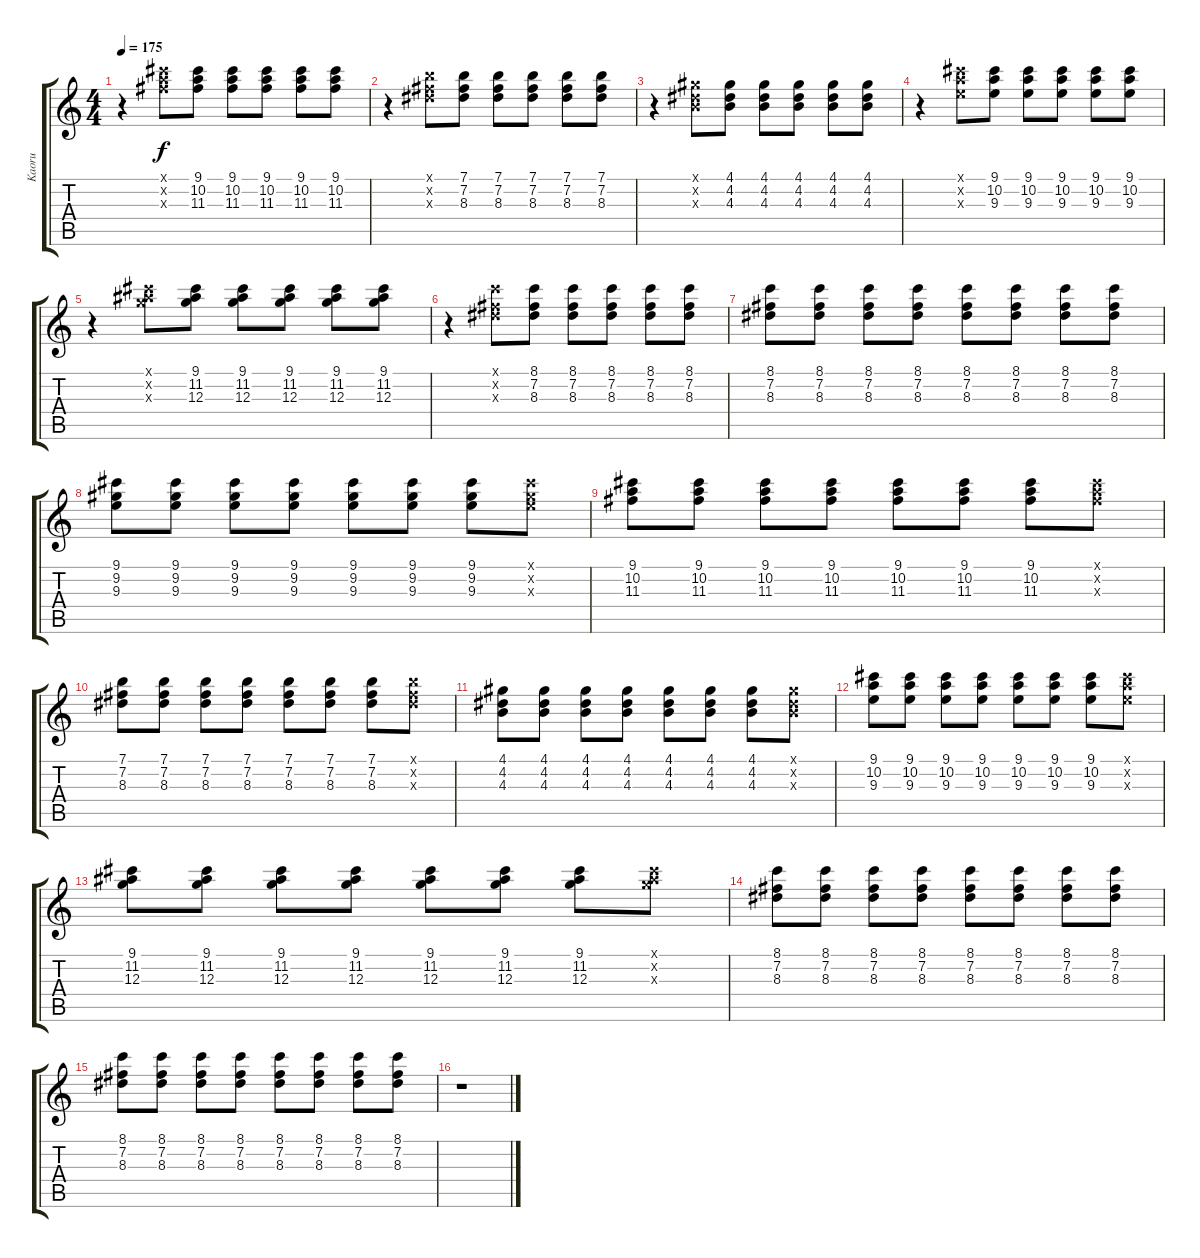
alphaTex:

\track ("Kaoru" "Kaoru") {instrument distortionguitar}
\staff {score tabs}
\tuning (E4 B3 G3 D3 A2 E2) {hide}
\ts (4 4)
\tempo 175
\clef g2
\ks c
r.4{dy f} (9.1{x} 10.2{x} 11.3{x}).8 (9.1 10.2 11.3).8 (9.1 10.2 11.3).8 (9.1 10.2 11.3).8 (9.1 10.2 11.3).8 (9.1 10.2 11.3).8 |
r.4 (7.1{x} 7.2{x} 8.3{x}).8 (7.1 7.2 8.3).8 (7.1 7.2 8.3).8 (7.1 7.2 8.3).8 (7.1 7.2 8.3).8 (7.1 7.2 8.3).8 |
r.4 (4.1{x} 4.2{x} 4.3{x}).8 (4.1 4.2 4.3).8 (4.1 4.2 4.3).8 (4.1 4.2 4.3).8 (4.1 4.2 4.3).8 (4.1 4.2 4.3).8 |
r.4 (9.1{x} 10.2{x} 9.3{x}).8 (9.1 10.2 9.3).8 (9.1 10.2 9.3).8 (9.1 10.2 9.3).8 (9.1 10.2 9.3).8 (9.1 10.2 9.3).8 |
r.4 (9.1{x} 11.2{x} 12.3{x}).8 (9.1 11.2 12.3).8 (9.1 11.2 12.3).8 (9.1 11.2 12.3).8 (9.1 11.2 12.3).8 (9.1 11.2 12.3).8 |
r.4 (8.1{x} 7.2{x} 8.3{x}).8 (8.1 7.2 8.3).8 (8.1 7.2 8.3).8 (8.1 7.2 8.3).8 (8.1 7.2 8.3).8 (8.1 7.2 8.3).8 |
(8.1 7.2 8.3).8 (8.1 7.2 8.3).8 (8.1 7.2 8.3).8 (8.1 7.2 8.3).8 (8.1 7.2 8.3).8 (8.1 7.2 8.3).8 (8.1 7.2 8.3).8 (8.1 7.2 8.3).8 |
(9.1 9.2 9.3).8 (9.1 9.2 9.3).8 (9.1 9.2 9.3).8 (9.1 9.2 9.3).8 (9.1 9.2 9.3).8 (9.1 9.2 9.3).8 (9.1 9.2 9.3).8 (9.1{x} 9.2{x} 9.3{x}).8 |
(9.1 10.2 11.3).8 (9.1 10.2 11.3).8 (9.1 10.2 11.3).8 (9.1 10.2 11.3).8 (9.1 10.2 11.3).8 (9.1 10.2 11.3).8 (9.1 10.2 11.3).8 (9.1{x} 10.2{x} 11.3{x}).8 |
(7.1 7.2 8.3).8 (7.1 7.2 8.3).8 (7.1 7.2 8.3).8 (7.1 7.2 8.3).8 (7.1 7.2 8.3).8 (7.1 7.2 8.3).8 (7.1 7.2 8.3).8 (7.1{x} 7.2{x} 8.3{x}).8 |
(4.1 4.2 4.3).8 (4.1 4.2 4.3).8 (4.1 4.2 4.3).8 (4.1 4.2 4.3).8 (4.1 4.2 4.3).8 (4.1 4.2 4.3).8 (4.1 4.2 4.3).8 (4.1{x} 4.2{x} 4.3{x}).8 |
(9.1 10.2 9.3).8 (9.1 10.2 9.3).8 (9.1 10.2 9.3).8 (9.1 10.2 9.3).8 (9.1 10.2 9.3).8 (9.1 10.2 9.3).8 (9.1 10.2 9.3).8 (9.1{x} 10.2{x} 9.3{x}).8 |
(9.1 11.2 12.3).8 (9.1 11.2 12.3).8 (9.1 11.2 12.3).8 (9.1 11.2 12.3).8 (9.1 11.2 12.3).8 (9.1 11.2 12.3).8 (9.1 11.2 12.3).8 (9.1{x} 11.2{x} 12.3{x}).8 |
(8.1 7.2 8.3).8 (8.1 7.2 8.3).8 (8.1 7.2 8.3).8 (8.1 7.2 8.3).8 (8.1 7.2 8.3).8 (8.1 7.2 8.3).8 (8.1 7.2 8.3).8 (8.1 7.2 8.3).8 |
(8.1 7.2 8.3).8 (8.1 7.2 8.3).8 (8.1 7.2 8.3).8 (8.1 7.2 8.3).8 (8.1 7.2 8.3).8 (8.1 7.2 8.3).8 (8.1 7.2 8.3).8 (8.1 7.2 8.3).8 |
r.1
